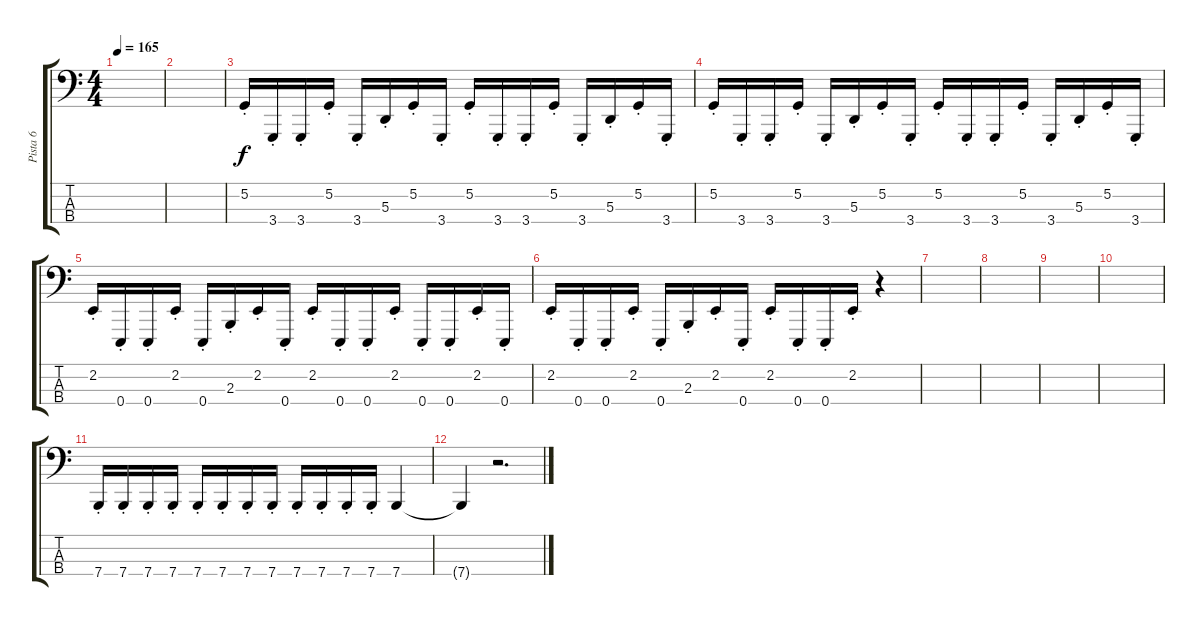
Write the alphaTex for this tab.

\track ("Pista 6" "Pista 6") {instrument lead8bassandlead}
\staff {score tabs}
\tuning (G2 D2 A1 E1) {hide}
\ts (4 4)
\tempo 165
\clef f4
\ks c
|
|
5.2{st}.16 3.4{st}.16 3.4{st}.16 5.2{st}.16 3.4{st}.16 5.3{st}.16 5.2{st}.16 3.4{st}.16 5.2{st}.16 3.4{st}.16 3.4{st}.16 5.2{st}.16 3.4{st}.16 5.3{st}.16 5.2{st}.16 3.4{st}.16 |
5.2{st}.16 3.4{st}.16 3.4{st}.16 5.2{st}.16 3.4{st}.16 5.3{st}.16 5.2{st}.16 3.4{st}.16 5.2{st}.16 3.4{st}.16 3.4{st}.16 5.2{st}.16 3.4{st}.16 5.3{st}.16 5.2{st}.16 3.4{st}.16 |
2.2{st}.16 0.4{st}.16 0.4{st}.16 2.2{st}.16 0.4{st}.16 2.3{st}.16 2.2{st}.16 0.4{st}.16 2.2{st}.16 0.4{st}.16 0.4{st}.16 2.2{st}.16 0.4{st}.16 0.4{st}.16 2.2{st}.16 0.4{st}.16 |
2.2{st}.16 0.4{st}.16 0.4{st}.16 2.2{st}.16 0.4{st}.16 2.3{st}.16 2.2{st}.16 0.4{st}.16 2.2{st}.16 0.4{st}.16 0.4{st}.16 2.2{st}.16 r.4 |
|
|
|
|
7.4{st}.16 7.4{st}.16 7.4{st}.16 7.4{st}.16 7.4{st}.16 7.4{st}.16 7.4{st}.16 7.4{st}.16 7.4{st}.16 7.4{st}.16 7.4{st}.16 7.4{st}.16 7.4.4 |
7.4{t}.4 r.2{d}
